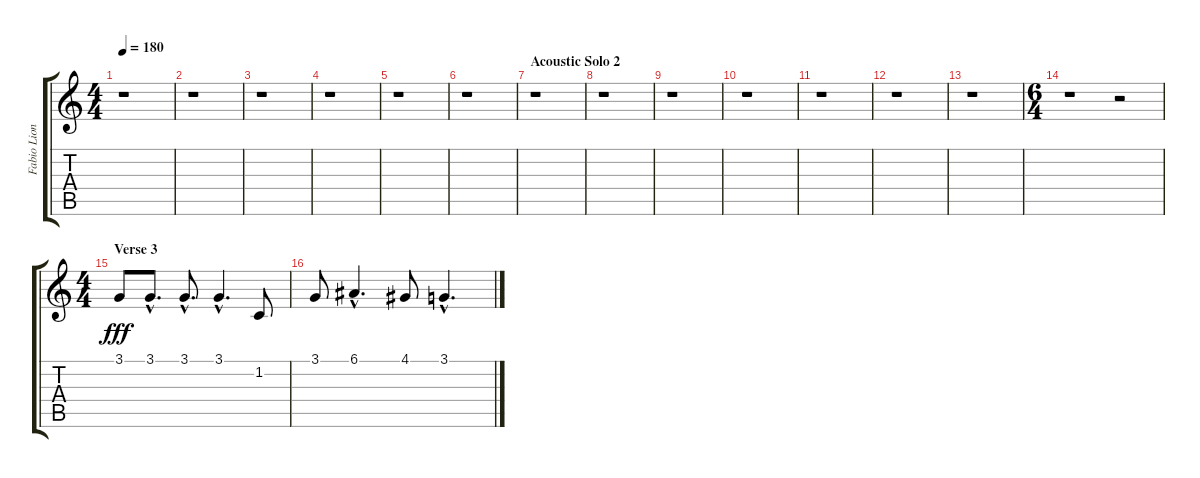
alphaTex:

\track ("Fabio Lione" "Fabio Lion") {instrument lead1square}
\staff {score tabs}
\tuning (E4 B3 G3 D3 A2 E2) {hide}
\ts (4 4)
\tempo 180
\clef g2
\ks c
r.1{dy f} |
r.1 |
r.1 |
r.1 |
r.1 |
r.1 |
\section ("" "Acoustic Solo 2")
r.1 |
r.1 |
r.1 |
r.1 |
r.1 |
r.1 |
r.1 |
\ts (6 4)
r.1 r.2 |
\ts (4 4)
\section ("" "Verse 3")
3.1.8{dy fff} 3.1{hac}.8{d} 3.1{hac}.8{d} 3.1{hac}.4{d} 1.2.8 |
3.1.8 6.1{hac}.4{d} 4.1.8 3.1{hac}.4{d}
